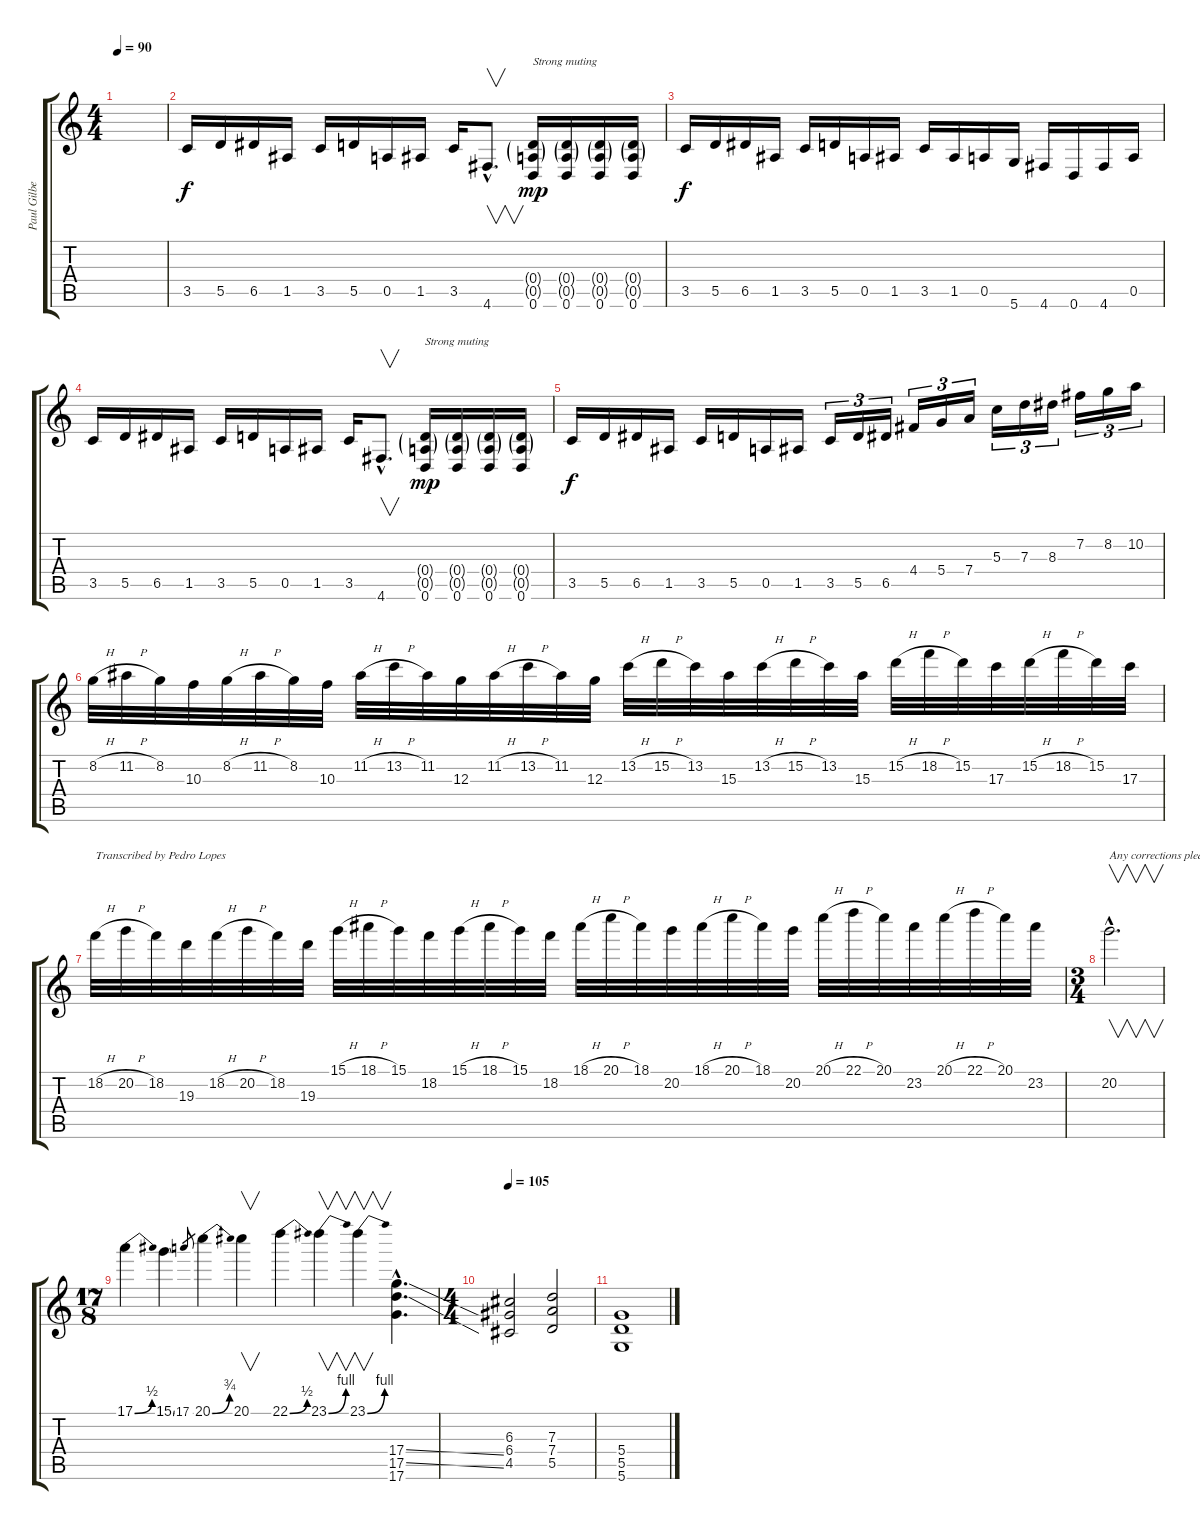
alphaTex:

\track ("Paul Gilbert 2" "Paul Gilbe") {instrument distortionguitar}
\staff {score tabs}
\tuning (E4 B3 G3 D3 A2 D2) {hide}
\ts (4 4)
\tempo 90
\clef g2
\ks c
|
3.5.16{dy f} 5.5.16 6.5.16 1.5.16 3.5.16 5.5.16 0.5.16 1.5.16 3.5.16 4.6{hac}.8{v d instrument guitarharmonics} (0.4{g} 0.5{g} 0.6).16{txt "Strong muting" dy mp instrument distortionguitar} (0.4{g} 0.5{g} 0.6).16 (0.4{g} 0.5{g} 0.6).16 (0.4{g} 0.5{g} 0.6).16 |
3.5.16{dy f} 5.5.16 6.5.16 1.5.16 3.5.16 5.5.16 0.5.16 1.5.16 3.5.16 1.5.16 0.5.16 5.6.16 4.6.16 0.6.16 4.6.16 0.5.16 |
3.5.16 5.5.16 6.5.16 1.5.16 3.5.16 5.5.16 0.5.16 1.5.16 3.5.16 4.6{hac}.8{v d instrument guitarharmonics} (0.4{g} 0.5{g} 0.6).16{txt "Strong muting" dy mp instrument distortionguitar} (0.4{g} 0.5{g} 0.6).16 (0.4{g} 0.5{g} 0.6).16 (0.4{g} 0.5{g} 0.6).16 |
3.5.16{dy f} 5.5.16 6.5.16 1.5.16 3.5.16 5.5.16 0.5.16 1.5.16 3.5.16{tu (3 2)} 5.5.16{tu (3 2)} 6.5.16{tu (3 2)} 4.4.16{tu (3 2)} 5.4.16{tu (3 2)} 7.4.16{tu (3 2)} 5.3.16{tu (3 2)} 7.3.16{tu (3 2)} 8.3.16{tu (3 2)} 7.2.16{tu (3 2)} 8.2.16{tu (3 2)} 10.2.16{tu (3 2)} |
8.2{h}.32 11.2{h}.32 8.2.32 10.3.32 8.2{h}.32 11.2{h}.32 8.2.32 10.3.32 11.2{h}.32 13.2{h}.32 11.2.32 12.3.32 11.2{h}.32 13.2{h}.32 11.2.32 12.3.32 13.2{h}.32 15.2{h}.32 13.2.32 15.3.32 13.2{h}.32 15.2{h}.32 13.2.32 15.3.32 15.2{h}.32 18.2{h}.32 15.2.32 17.3.32 15.2{h}.32 18.2{h}.32 15.2.32 17.3.32 |
18.2{h}.32{txt "Transcribed by Pedro Lopes"} 20.2{h}.32 18.2.32 19.3.32 18.2{h}.32 20.2{h}.32 18.2.32 19.3.32 15.1{h}.32 18.1{h}.32 15.1.32 18.2.32 15.1{h}.32 18.1{h}.32 15.1.32 18.2.32 18.1{h}.32 20.1{h}.32 18.1.32 20.2.32 18.1{h}.32 20.1{h}.32 18.1.32 20.2.32 20.1{h}.32 22.1{h}.32 20.1.32 23.2.32 20.1{h}.32 22.1{h}.32 20.1.32 23.2.32 |
\ts (3 4)
20.2{hac}.2{v d txt "Any corrections please contact me -"} |
\ts (17 8)
17.1{be (bend 0 0 60 2)}.4 15.1{ss}.4 17.1.8{gr} 20.1{be (bend 0 0 60 3)}.4 20.1.4{v} 22.1{be (bend 0 0 60 2)}.4 23.1{be (bend 0 0 60 4)}.4{v} 23.1{be (bend 0 0 60 4)}.4{v} (17.4{ss hac} 17.5{ss hac} 17.6{hac}).4{d} |
\ts (4 4)
\tempo 105
(6.3 6.4 4.5).2{txt ""} (7.3 7.4 5.5).2 |
(5.4 5.5 5.6).1
